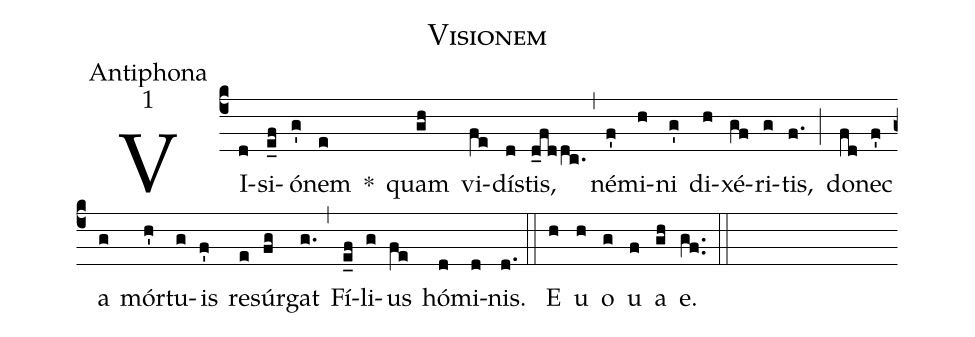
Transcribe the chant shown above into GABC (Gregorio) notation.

name:Visionem;
office-part:Antiphona;
mode:1;
%%
(c4) VI(d)si(e_f)ó(g')nem(e) *() quam(gh) vi(fe)dí(d)stis,(d_fddc.) (,) né(f')mi(h)ni(g') di(h)xé(gf)ri(g)tis,(f.) (;) do(fd)nec(f') a(g) mór(h')tu(g)is(f') re(e)súr(fg)gat(g.) (,) Fí(e_f)li(g)us(fe) hó(d)mi(d)nis.(d.) (::) <eu> E(h) u(h) o(g) u(f) a(gh) e.</eu>(gf..) (::)
